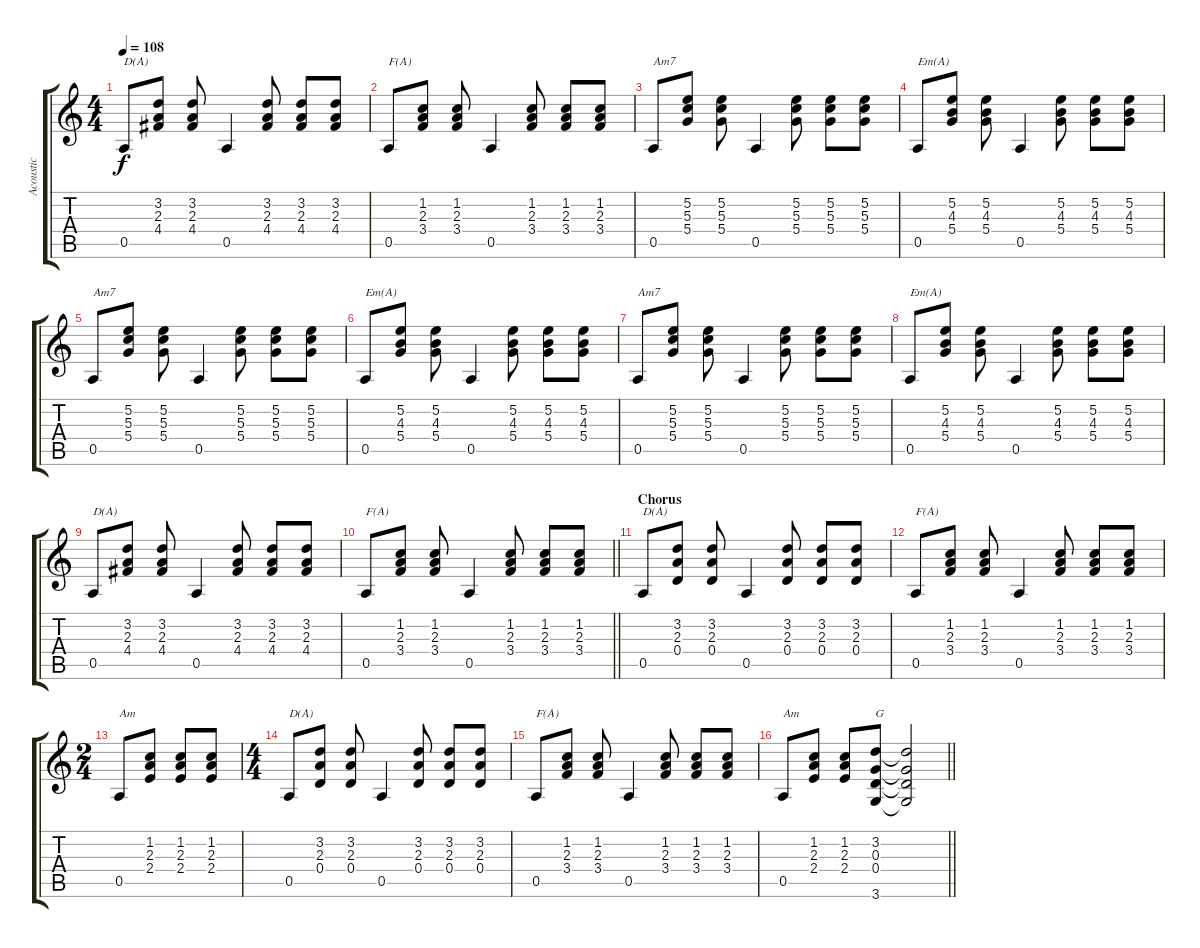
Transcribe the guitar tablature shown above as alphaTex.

\track ("Acoustic" "Acoustic") {instrument acousticguitarsteel}
\staff {score tabs}
\tuning (E4 B3 G3 D3 A2 E2) {hide}
\ts (4 4)
\tempo 108
\clef g2
\ks c
0.5.8{txt "D(A)" dy f} (3.2 2.3 4.4).8 (3.2 2.3 4.4).8 0.5.4 (3.2 2.3 4.4).8 (3.2 2.3 4.4).8 (3.2 2.3 4.4).8 |
0.5.8{txt "F(A)"} (1.2 2.3 3.4).8 (1.2 2.3 3.4).8 0.5.4 (1.2 2.3 3.4).8 (1.2 2.3 3.4).8 (1.2 2.3 3.4).8 |
0.5.8{txt "Am7"} (5.2 5.3 5.4).8 (5.2 5.3 5.4).8 0.5.4 (5.2 5.3 5.4).8 (5.2 5.3 5.4).8 (5.2 5.3 5.4).8 |
0.5.8{txt "Em(A)"} (5.2 4.3 5.4).8 (5.2 4.3 5.4).8 0.5.4 (5.2 4.3 5.4).8 (5.2 4.3 5.4).8 (5.2 4.3 5.4).8 |
0.5.8{txt "Am7"} (5.2 5.3 5.4).8 (5.2 5.3 5.4).8 0.5.4 (5.2 5.3 5.4).8 (5.2 5.3 5.4).8 (5.2 5.3 5.4).8 |
0.5.8{txt "Em(A)"} (5.2 4.3 5.4).8 (5.2 4.3 5.4).8 0.5.4 (5.2 4.3 5.4).8 (5.2 4.3 5.4).8 (5.2 4.3 5.4).8 |
0.5.8{txt "Am7"} (5.2 5.3 5.4).8 (5.2 5.3 5.4).8 0.5.4 (5.2 5.3 5.4).8 (5.2 5.3 5.4).8 (5.2 5.3 5.4).8 |
0.5.8{txt "Em(A)"} (5.2 4.3 5.4).8 (5.2 4.3 5.4).8 0.5.4 (5.2 4.3 5.4).8 (5.2 4.3 5.4).8 (5.2 4.3 5.4).8 |
0.5.8{txt "D(A)"} (3.2 2.3 4.4).8 (3.2 2.3 4.4).8 0.5.4 (3.2 2.3 4.4).8 (3.2 2.3 4.4).8 (3.2 2.3 4.4).8 |
\barLineRight lightlight
0.5.8{txt "F(A)"} (1.2 2.3 3.4).8 (1.2 2.3 3.4).8 0.5.4 (1.2 2.3 3.4).8 (1.2 2.3 3.4).8 (1.2 2.3 3.4).8 |
\section ("" "Chorus")
0.5.8{txt "D(A)"} (3.2 2.3 0.4).8 (3.2 2.3 0.4).8 0.5.4 (3.2 2.3 0.4).8 (3.2 2.3 0.4).8 (3.2 2.3 0.4).8 |
0.5.8{txt "F(A)"} (1.2 2.3 3.4).8 (1.2 2.3 3.4).8 0.5.4 (1.2 2.3 3.4).8 (1.2 2.3 3.4).8 (1.2 2.3 3.4).8 |
\ts (2 4)
0.5.8{txt "Am"} (1.2 2.3 2.4).8 (1.2 2.3 2.4).8 (1.2 2.3 2.4).8 |
\ts (4 4)
0.5.8{txt "D(A)"} (3.2 2.3 0.4).8 (3.2 2.3 0.4).8 0.5.4 (3.2 2.3 0.4).8 (3.2 2.3 0.4).8 (3.2 2.3 0.4).8 |
0.5.8{txt "F(A)"} (1.2 2.3 3.4).8 (1.2 2.3 3.4).8 0.5.4 (1.2 2.3 3.4).8 (1.2 2.3 3.4).8 (1.2 2.3 3.4).8 |
\barLineRight lightlight
0.5.8{txt "Am"} (1.2 2.3 2.4).8 (1.2 2.3 2.4).8 (3.2 0.3 0.4 3.6).8{txt "G"} (3.2{t} 0.3{t} 0.4{t} 3.6{t}).2
